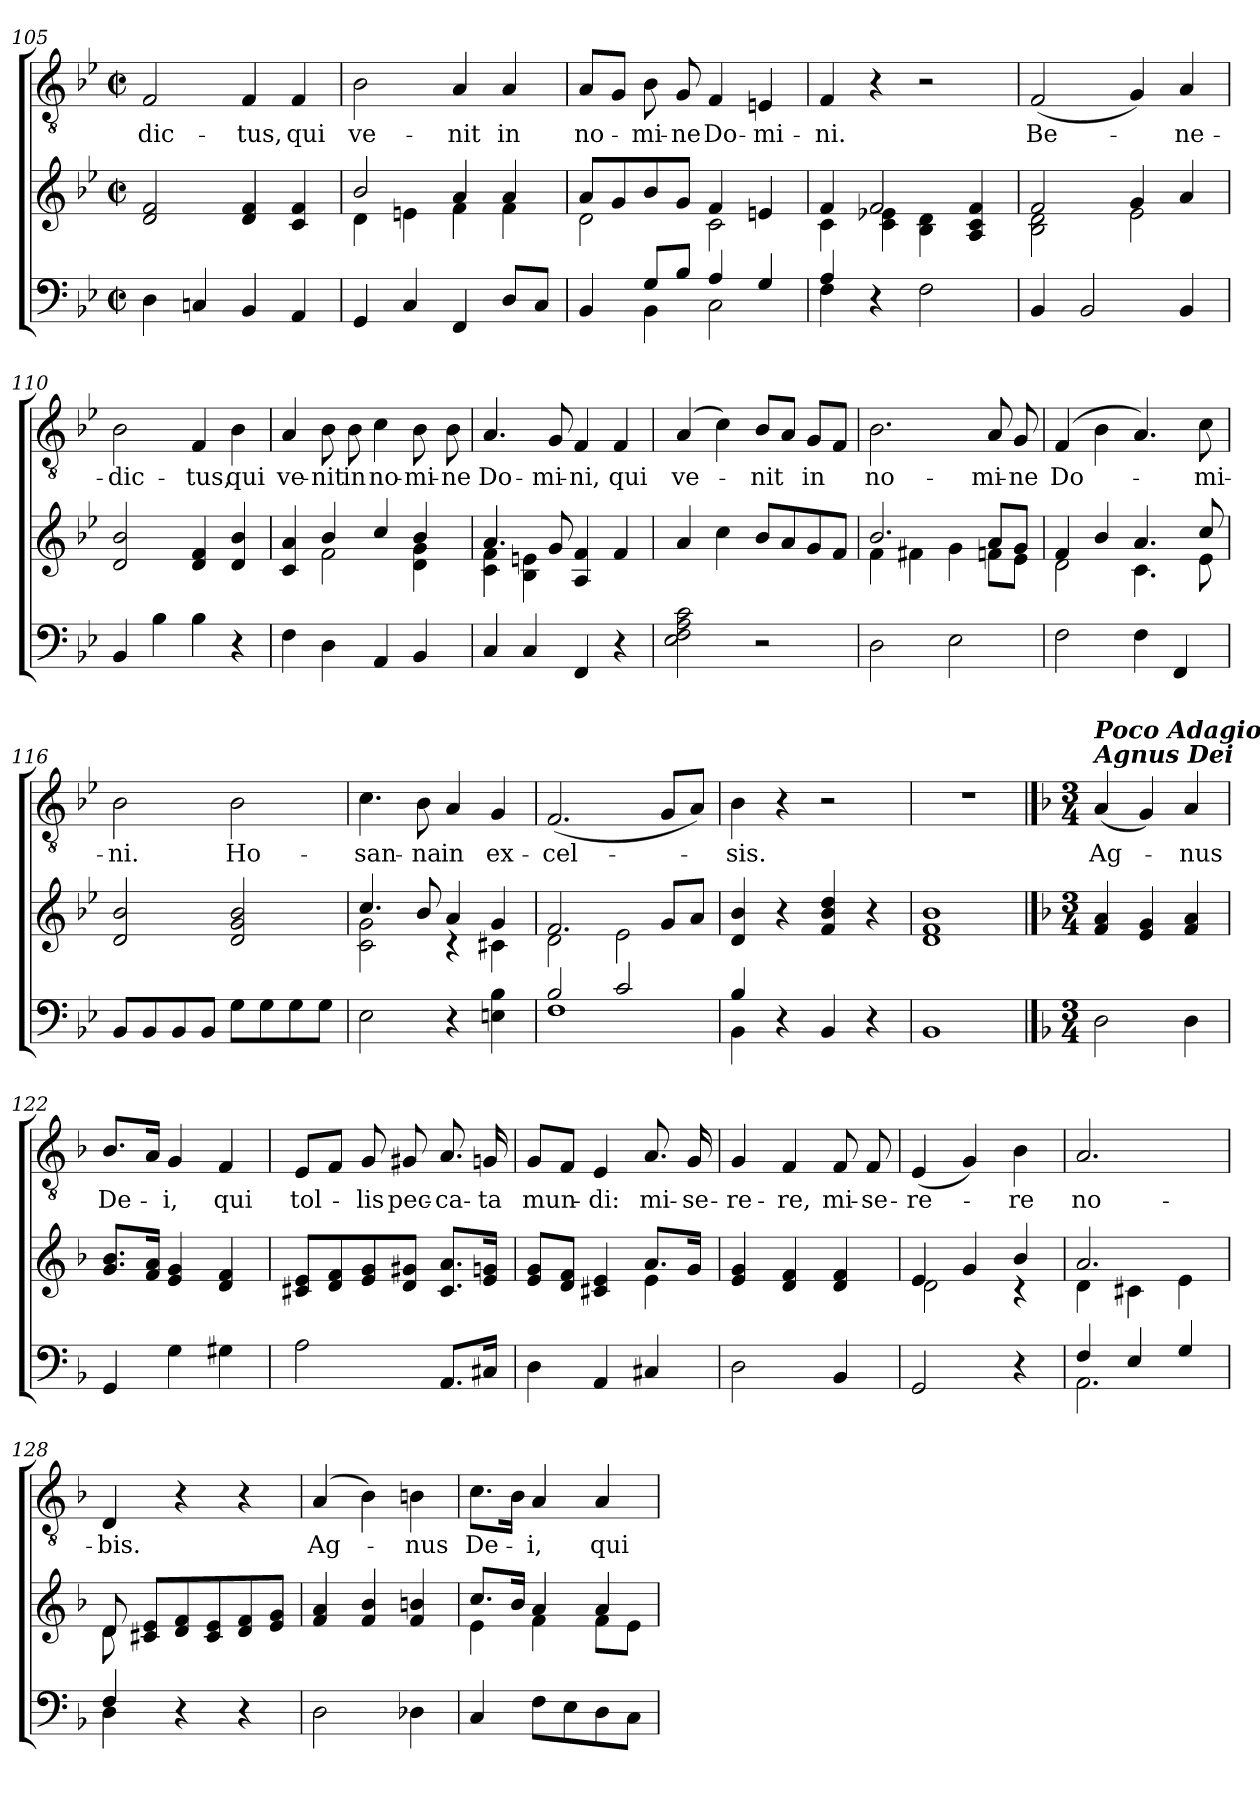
**kern	**kern	**kern	**text
*part2	*part2	*part1	*part1
*staff3	*staff2	*staff1	*staff1
*clefF4	*clefG2	*clefGv2	*
*k[b-e-]	*k[b-e-]	*k[b-e-]	*
*B-:	*B-:	*B-:	*
*M2/2	*M2/2	*M2/2	*
*met(c|)	*met(c|)	*met(c|)	*
=105	=105	=105	=105
!	!	!	!LO:LY:b
4D\	2d/ 2f/	2F/	-dic-
4Cn/	.	.	.
!	!	!	!LO:LY:b
4BB-/	4d/ 4f/	4F/	-tus,
!	!	!	!LO:LY:b
4AA/	4c/ 4f/	4F/	qui
!!LO:PB:g=z
=106	=106	=106	=106
*	*^	*	*
!	!	!	!	!LO:LY:b
4GG/	2b-/	4d\	2B-\	ve-
4C/	.	4en\	.	.
!	!	!	!	!LO:LY:b
4FF/	4a/	4f\	4A/	-nit
!	!	!	!	!LO:LY:b
8D/L	4a/	4f\	4A/	in
8C/J	.	.	.	.
=107	=107	=107	=107	=107
*^	*	*	*	*
!	!	!	!	!	!LO:LY:b
4BB-/	4ryy	8a/L	2d\	8A/L	no-
.	.	8g/	.	8G/J	.
!	!	!	!	!	!LO:LY:b
8G/L	4BB-\	8b-/	.	8B-\	-mi-
!	!	!	!	!	!LO:LY:b
8B-/J	.	8g/J	.	8G/	-ne
!	!	!	!	!	!LO:LY:b
4A/	2C\	4f/	2c\	4F/	Do-
!	!	!	!	!	!LO:LY:b
4G/	.	4en/	.	4En/	-mi-
=108	=108	=108	=108	=108	=108
!	!	!	!	!	!LO:LY:b
4A/	4F\	4f/	4c\	4F/	-ni.
4r	2.ryy	2f/	4c\ 4e-X\	4r	.
2F\	.	.	4B-\ 4d\	2r	.
.	.	4A/ 4c/ 4f/	4ryy	.	.
*v	*v	*	*	*	*
=109	=109	=109	=109	=109
!	!	!	!	!LO:LY:b
4BB-/	2f/	2B-\ 2d\	(<2F/	Be-
2BB-/	.	.	.	.
.	4g/	2e-\	4G/)	.
!	!	!	!	!LO:LY:b
4BB-/	4a/	.	4A/	-ne-
*	*v	*v	*	*
!!LO:LB:g=z
=110	=110	=110	=110
!	!	!	!LO:LY:b
4BB-/	2d/ 2b-/	2B-\	-dic-
4B-\	.	.	.
!	!	!	!LO:LY:b
4B-\	4d/ 4f/	4F/	-tus,
!	!	!	!LO:LY:b
4r	4d/ 4b-/	4B-\	qui
=111	=111	=111	=111
*	*^	*	*
!	!	!	!	!LO:LY:b
4F\	4c/ 4a/	4ryy	4A/	ve-
!	!	!	!	!LO:LY:b
4D\	4b-/	2f\	8B-\	-nit
!	!	!	!	!LO:LY:b
.	.	.	8B-\	in
!	!	!	!	!LO:LY:b
4AA/	4cc/	.	4c\	no-
!	!	!	!	!LO:LY:b
4BB-/	4b-/	4d\ 4g\	8B-\	-mi-
!	!	!	!	!LO:LY:b
.	.	.	8B-\	-ne
=112	=112	=112	=112	=112
!	!	!	!	!LO:LY:b
4C/	4.a/	4c\ 4f\	4.A/	Do-
4C/	.	4B-\ 4en\	.	.
!	!	!	!	!LO:LY:b
.	8g/	.	8G/	-mi-
!	!	!	!	!LO:LY:b
4FF/	4A/ 4f/	2ryy	4F/	-ni,
!	!	!	!	!LO:LY:b
4r	4f/	.	4F/	qui
*	*v	*v	*	*
=113	=113	=113	=113
!	!	!	!LO:LY:b
2E-\ 2F\ 2A\ 2c\	4a/	(4A/	ve-
.	4cc\	4c\)	.
!	!	!	!LO:LY:b
2r	8b-/L	8B-/L	-nit
.	8a/	8A/J	.
!	!	!	!LO:LY:b
.	8g/	8G/L	in
.	8f/J	8F/J	.
=114	=114	=114	=114
*	*^	*	*
!	!	!	!	!LO:LY:b
2D\	2.b-/	4f\	2.B-\	no-
.	.	4f#X\	.	.
2E-\	.	4g\	.	.
!	!	!	!	!LO:LY:b
.	8a/L	8fn\L	8A/	-mi-
!	!	!	!	!LO:LY:b
.	8g/J	8e-\J	8G/	-ne
!!LO:LB:g=z
=115	=115	=115	=115	=115
!	!	!	!	!LO:LY:b
2F\	4f/	2d\	(4F/	Do-
.	4b-/	.	4B-\	.
4F\	4.a/	4.c\	4.A/)	.
4FF/	.	.	.	.
!	!	!	!	!LO:LY:b
.	8cc/	8e-\	8c\	-mi-
=116	=116	=116	=116	=116
!	!	!	!	!LO:LY:b
*	*v	*v	*	*
8BB-/L	2d/ 2b-/	2B-\	-ni.
8BB-/	.	.	.
8BB-/	.	.	.
8BB-/J	.	.	.
!	!	!	!LO:LY:b
8G\L	2d/ 2g/ 2b-/	2B-\	Ho-
8G\	.	.	.
8G\	.	.	.
8G\J	.	.	.
=117	=117	=117	=117
*	*^	*	*
!	!	!	!	!LO:LY:b
2E-\	4.cc/	2c\ 2g\	4.c\	-san-
!	!	!	!	!LO:LY:b
.	8b-/	.	8B-\	-na
!	!	!	!	!LO:LY:b
4r	4a/	4rc	4A/	in
!	!	!	!	!LO:LY:b
4En\ 4B-\	4g/	4c#X\	4G/	ex-
=118	=118	=118	=118	=118
*^	*	*	*	*
!	!	!	!	!	!LO:LY:b
2B-/	1F	2.f/	2d\	(<2.F/	-cel-
2c/	.	.	2e-\	.	.
.	.	8g/L	.	8G/L	.
.	.	8a/J	.	8A/J)	.
*	*	*v	*v	*	*
=119	=119	=119	=119	=119
!	!	!	!	!LO:LY:b
4B-/	4BB-\	4d/ 4b-/	4B-\	-sis.
4r	2.ryy	4r	4r	.
4BB-/	.	4f/ 4b-/ 4dd/	2r	.
4r	.	4r	.	.
*v	*v	*	*	*
=120	=120	=120	=120
1BB-	1d 1f 1b-	1r	.
!!LO:PB:g=z
==121	==121	==121	==121
*k[b-]	*k[b-]	*k[b-]	*
*F:	*F:	*F:	*
*M3/4	*M3/4	*M3/4	*
!	!	!LO:TX:a:Bi:t=Agnus Dei	!
!	!	!LO:TX:a:Bi:t=Poco Adagio	!
!	!	!	!LO:LY:b
2D\	4f/ 4a/	(<4A/	Ag-
.	4e/ 4g/	4G/)	.
!	!	!	!LO:LY:b
4D\	4f/ 4a/	4A/	-nus
=122	=122	=122	=122
!	!	!	!LO:LY:b
4GG/	8.g/ 8.b-/L	8.B-/L	De-
.	16f/ 16a/Jk	16A/Jk	.
!	!	!	!LO:LY:b
4G\	4e/ 4g/	4G/	-i,
!	!	!	!LO:LY:b
4G#X\	4d/ 4f/	4F/	qui
=123	=123	=123	=123
!	!	!	!LO:LY:b
2A\	8c#X/ 8e/L	8E/L	tol-
.	8d/ 8f/	8F/J	.
!	!	!	!LO:LY:b
.	8e/ 8g/	8G/	-lis
!	!	!	!LO:LY:b
.	8d/ 8g#X/J	8G#X/	pec-
!	!	!	!LO:LY:b
8.AA/L	8.c#/ 8.a/L	8.A/	-ca-
!	!	!	!LO:LY:b
16C#X/Jk	16e/ 16gn/Jk	16Gn/	-ta
=124	=124	=124	=124
*	*^	*	*
!	!	!	!	!LO:LY:b
4D\	8e/ 8g/L	2ryy	8G/L	mun-
.	8d/ 8f/J	.	8F/J	.
!	!	!	!	!LO:LY:b
4AA/	4c#X/ 4e/	.	4E/	-di:
!	!	!	!	!LO:LY:b
4C#X/	8.a/L	4e\	8.A/	mi-
!	!	!	!	!LO:LY:b
.	16g/Jk	.	16G/	-se-
*	*v	*v	*	*
!!LO:LB:g=z
=125	=125	=125	=125
!	!	!	!LO:LY:b
2D\	4e/ 4g/	4G/	-re-
!	!	!	!LO:LY:b
.	4d/ 4f/	4F/	-re,
!	!	!	!LO:LY:b
4BB-/	4d/ 4f/	8F/	mi-
!	!	!	!LO:LY:b
.	.	8F/	-se-
=126	=126	=126	=126
*	*^	*	*
!	!	!	!	!LO:LY:b
2GG/	4e/	2d\	(<4E/	-re-
.	4g/	.	4G/)	.
!	!	!	!	!LO:LY:b
4r	4b-/	4rc	4B-\	-re
=127	=127	=127	=127	=127
*^	*	*	*	*
!	!	!	!	!	!LO:LY:b
4F/	2.AA\	2.a/	4d\	2.A/	no-
4E/	.	.	4c#X\	.	.
4G/	.	.	4e\	.	.
=128	=128	=128	=128	=128	=128
!	!	!	!	!	!LO:LY:b
4F/	4D\	8d/	8d\	4D/	-bis.
.	.	8c#X/ 8e/L	2ryy	.	.
4r	2ryy	8d/ 8f/	.	4r	.
.	.	8c#/ 8e/	.	.	.
4r	.	8d/ 8f/	.	4r	.
.	.	8e/ 8g/J	8ryy	.	.
*v	*v	*	*	*	*
=129	=129	=129	=129	=129
!	!	!	!	!LO:LY:b
*	*v	*v	*	*
2D\	4f/ 4a/	(4A/	Ag-
.	4f/ 4b-/	4B-\)	.
!	!	!	!LO:LY:b
4D-X\	4f/ 4bn/	4Bn\	-nus
=130	=130	=130	=130
*	*^	*	*
!	!	!	!	!LO:LY:b
4C/	8.cc/L	4e\	8.c\L	De-
.	16b-/Jk	.	16B-\Jk	.
!	!	!	!	!LO:LY:b
8F\L	4a/	4f\	4A/	-i,
8E\	.	.	.	.
!	!	!	!	!LO:LY:b
8D\	4a/	8f\L	4A/	qui
8C\J	.	8e\J	.	.
*	*v	*v	*	*
=	=	=	=
*-	*-	*-	*-
